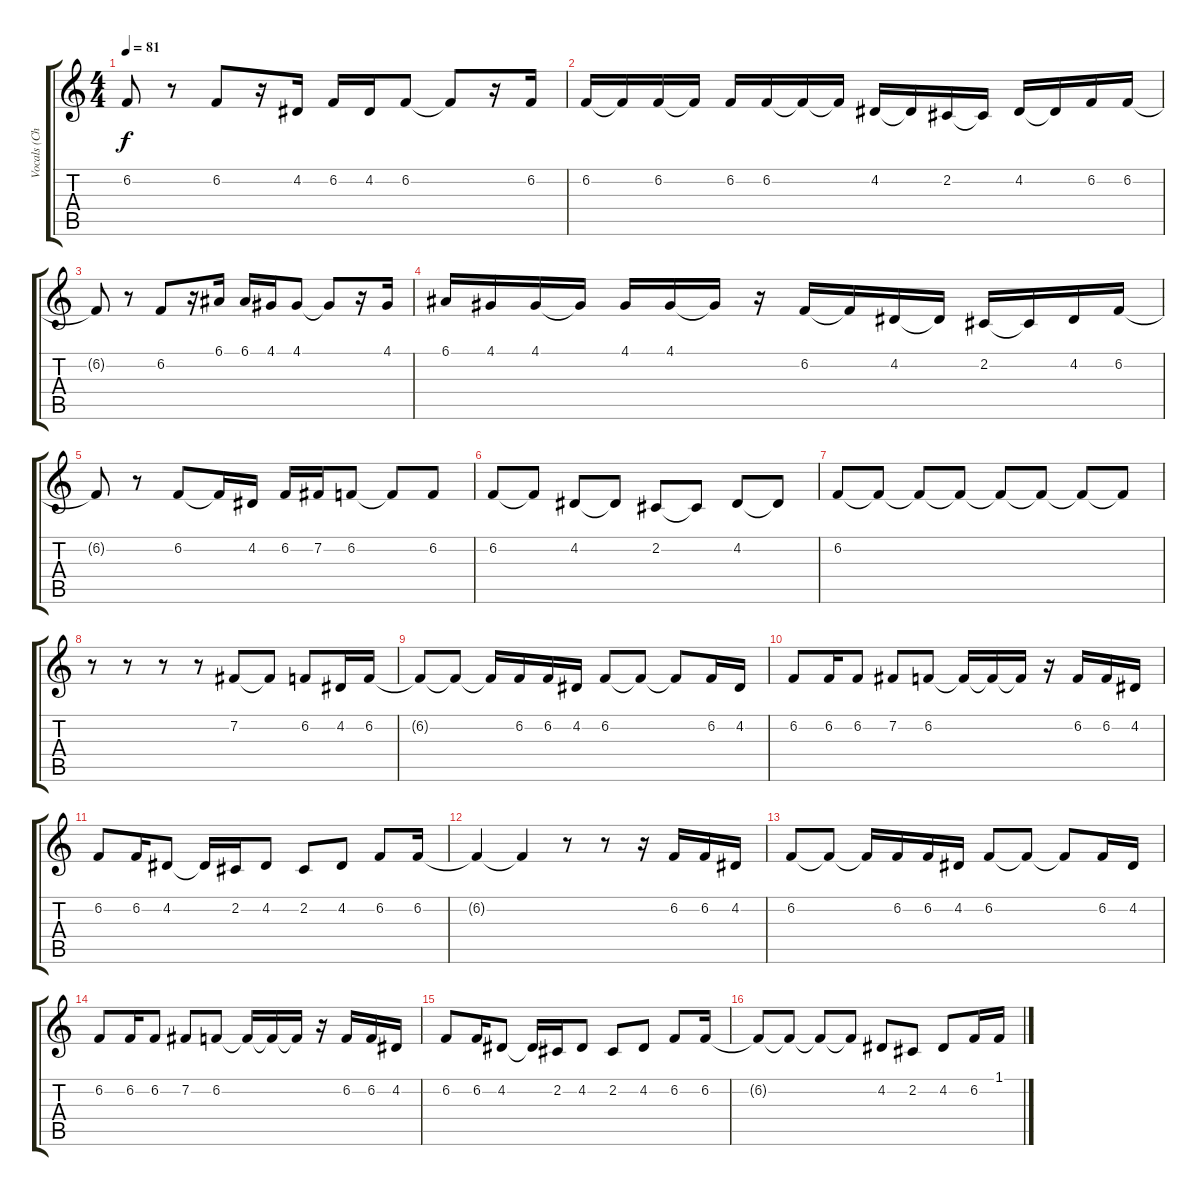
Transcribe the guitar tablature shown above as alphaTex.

\track ("Vocals (Chester)" "Vocals (Ch") {instrument oboe}
\staff {score tabs}
\tuning (E4 B3 G3 D3 A2 E2) {hide}
\ts (4 4)
\tempo 81
\clef g2
\ks c
6.2{t}.8{dy f} r.8 6.2.8 r.16 4.2.16 6.2.16 4.2.16 6.2.8 6.2{t}.8 r.16 6.2.16 |
6.2.16 6.2{t}.16 6.2.16 6.2{t}.16 6.2.16 6.2.16 6.2{t}.16 6.2{t}.16 4.2.16 4.2{t}.16 2.2.16 2.2{t}.16 4.2.16 4.2{t}.16 6.2.16 6.2.16 |
6.2{t}.8 r.8 6.2.8 r.16 6.1.16 6.1.16 4.1.16 4.1.8 4.1{t}.8 r.16 4.1.16 |
6.1.16 4.1.16 4.1.16 4.1{t}.16 4.1.16 4.1.16 4.1{t}.16 r.16 6.2.16 6.2{t}.16 4.2.16 4.2{t}.16 2.2.16 2.2{t}.16 4.2.16 6.2.16 |
6.2{t}.8 r.8 6.2.8 6.2{t}.16 4.2.16 6.2.16 7.2.16 6.2.8 6.2{t}.8 6.2.8 |
6.2.8 6.2{t}.8 4.2.8 4.2{t}.8 2.2.8 2.2{t}.8 4.2.8 4.2{t}.8 |
6.2.8 6.2{t}.8 6.2{t}.8 6.2{t}.8 6.2{t}.8 6.2{t}.8 6.2{t}.8 6.2{t}.8 |
r.8 r.8 r.8 r.8 7.2.8 7.2{t}.8 6.2.8 4.2.16 6.2.16 |
6.2{t}.8 6.2{t}.8 6.2{t}.16 6.2.16 6.2.16 4.2.16 6.2.8 6.2{t}.8 6.2{t}.8 6.2.16 4.2.16 |
6.2.8 6.2.16 6.2.8 7.2.8 6.2.8 6.2{t}.16 6.2{t}.16 6.2{t}.16 r.16 6.2.16 6.2.16 4.2.16 |
6.2.8 6.2.16 4.2.8 4.2{t}.16 2.2.16 4.2.8 2.2.8 4.2.8 6.2.8 6.2.16 |
6.2{t}.4 6.2{t}.4 r.8 r.8 r.16 6.2.16 6.2.16 4.2.16 |
6.2.8 6.2{t}.8 6.2{t}.16 6.2.16 6.2.16 4.2.16 6.2.8 6.2{t}.8 6.2{t}.8 6.2.16 4.2.16 |
6.2.8 6.2.16 6.2.8 7.2.8 6.2.8 6.2{t}.16 6.2{t}.16 6.2{t}.16 r.16 6.2.16 6.2.16 4.2.16 |
6.2.8 6.2.16 4.2.8 4.2{t}.16 2.2.16 4.2.8 2.2.8 4.2.8 6.2.8 6.2.16 |
6.2{t}.8 6.2{t}.8 6.2{t}.8 6.2{t}.8 4.2.8 2.2.8 4.2.8 6.2.16 1.1.16
